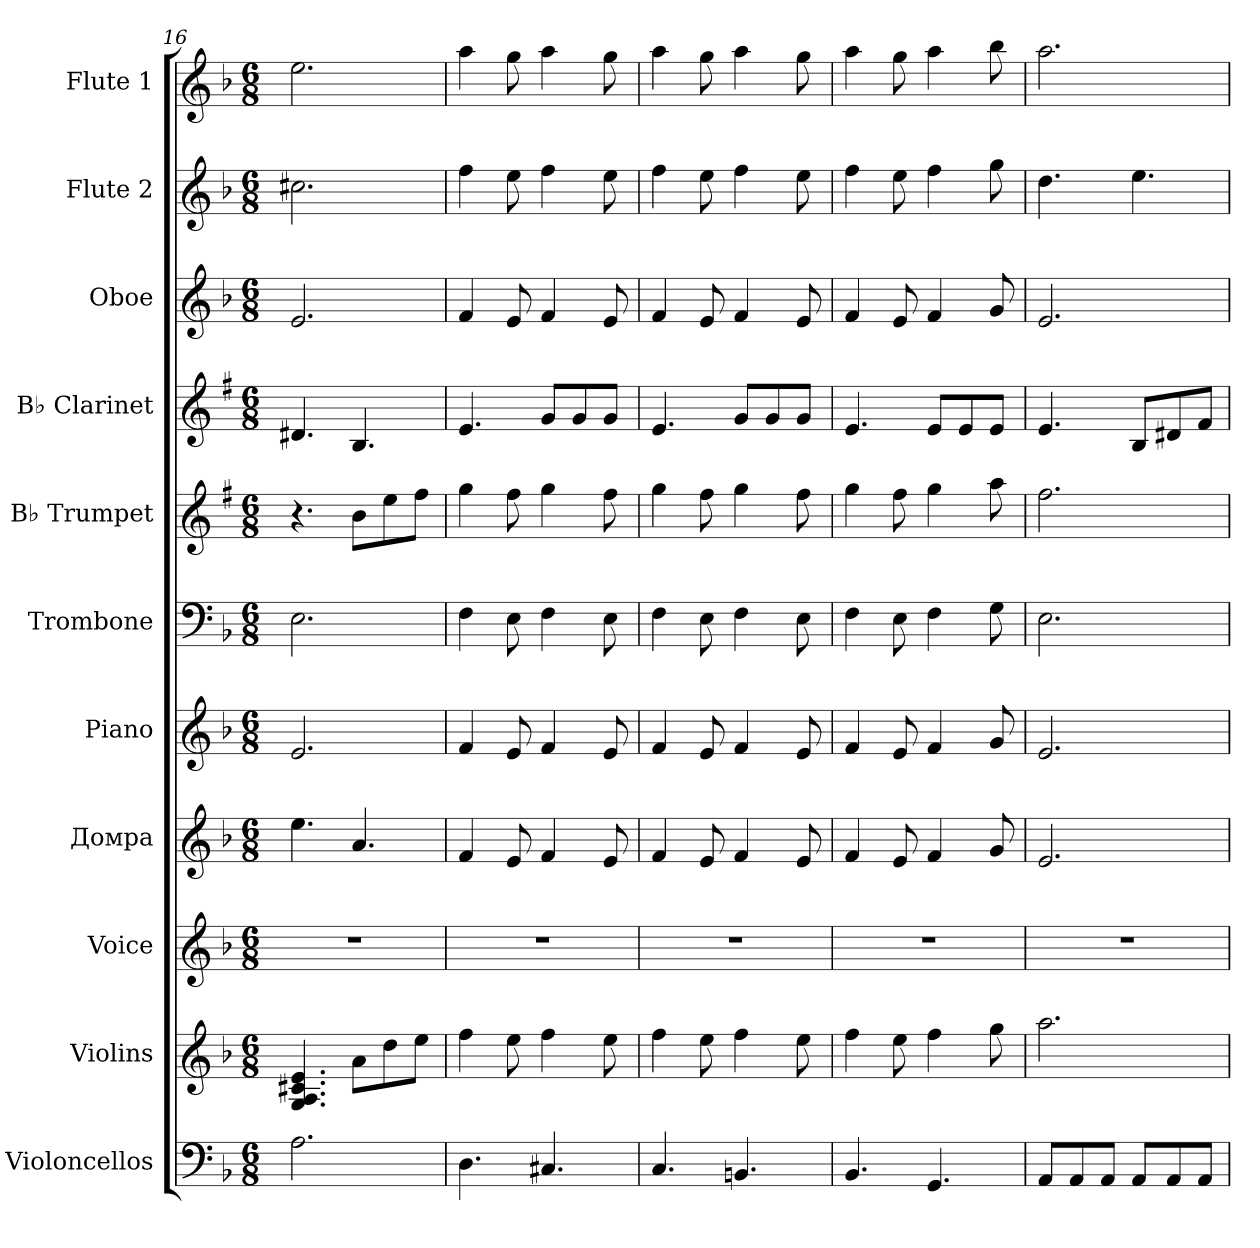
**kern	**kern	**kern	**kern	**kern	**kern	**kern	**kern	**kern	**kern	**kern
*part11	*part10	*part9	*part8	*part7	*part6	*part5	*part4	*part3	*part2	*part1
*staff11	*staff10	*staff9	*staff8	*staff7	*staff6	*staff5	*staff4	*staff3	*staff2	*staff1
*I"Violoncellos	*I"Violins	*I"Voice	*I"Домра	*I"Piano	*I"Trombone	*I"B♭ Trumpet	*I"B♭ Clarinet	*I"Oboe	*I"Flute 2	*I"Flute 1
*I'Vcs.	*I'Vlns.	*I'Vo.	*	*I'Pno.	*I'Tbn.	*I'B♭ Tpt.	*I'B♭ Cl.	*I'Ob.	*I'Fl. 2	*I'Fl. 1
*clefF4	*clefG2	*clefG2	*clefG2	*clefG2	*clefF4	*clefG2	*clefG2	*clefG2	*clefG2	*clefG2
*	*	*	*	*	*	*ITrd1c2	*ITrd1c2	*	*	*
*k[b-]	*k[b-]	*k[b-]	*k[b-]	*k[b-]	*k[b-]	*k[b-]	*k[b-]	*k[b-]	*k[b-]	*k[b-]
*M6/8	*M6/8	*M6/8	*M6/8	*M6/8	*M6/8	*M6/8	*M6/8	*M6/8	*M6/8	*M6/8
=16	=16	=16	=16	=16	=16	=16	=16	=16	=16	=16
2.A\	4.G/ 4.A/ 4.c#X/ 4.e/	2.r	4.ee\	2.e/	2.E\	4.r	4.c#X/	2.e/	2.cc#X\	2.ee\
.	8a\L	.	4.a/	.	.	8a\L	4.A/	.	.	.
.	8dd\	.	.	.	.	8dd\	.	.	.	.
.	8ee\J	.	.	.	.	8ee\J	.	.	.	.
=17	=17	=17	=17	=17	=17	=17	=17	=17	=17	=17
4.D\	4ff\	2.r	4f/	4f/	4F\	4ff\	4.d/	4f/	4ff\	4aa\
.	8ee\	.	8e/	8e/	8E\	8ee\	.	8e/	8ee\	8gg\
4.C#X/	4ff\	.	4f/	4f/	4F\	4ff\	8f/L	4f/	4ff\	4aa\
.	.	.	.	.	.	.	8f/	.	.	.
.	8ee\	.	8e/	8e/	8E\	8ee\	8f/J	8e/	8ee\	8gg\
!!LO:PB:g=z
=18	=18	=18	=18	=18	=18	=18	=18	=18	=18	=18
4.C/	4ff\	2.r	4f/	4f/	4F\	4ff\	4.d/	4f/	4ff\	4aa\
.	8ee\	.	8e/	8e/	8E\	8ee\	.	8e/	8ee\	8gg\
4.BBn/	4ff\	.	4f/	4f/	4F\	4ff\	8f/L	4f/	4ff\	4aa\
.	.	.	.	.	.	.	8f/	.	.	.
.	8ee\	.	8e/	8e/	8E\	8ee\	8f/J	8e/	8ee\	8gg\
=19	=19	=19	=19	=19	=19	=19	=19	=19	=19	=19
4.BB-/	4ff\	2.r	4f/	4f/	4F\	4ff\	4.d/	4f/	4ff\	4aa\
.	8ee\	.	8e/	8e/	8E\	8ee\	.	8e/	8ee\	8gg\
4.GG/	4ff\	.	4f/	4f/	4F\	4ff\	8d/L	4f/	4ff\	4aa\
.	.	.	.	.	.	.	8d/	.	.	.
.	8gg\	.	8g/	8g/	8G\	8gg\	8d/J	8g/	8gg\	8bb-\
=20	=20	=20	=20	=20	=20	=20	=20	=20	=20	=20
8AA/L	2.aa\	2.r	2.e/	2.e/	2.E\	2.ee\	4.d/	2.e/	4.dd\	2.aa\
8AA/	.	.	.	.	.	.	.	.	.	.
8AA/J	.	.	.	.	.	.	.	.	.	.
8AA/L	.	.	.	.	.	.	8A/L	.	4.ee\	.
8AA/	.	.	.	.	.	.	8c#X/	.	.	.
8AA/J	.	.	.	.	.	.	8e/J	.	.	.
=	=	=	=	=	=	=	=	=	=	=
*-	*-	*-	*-	*-	*-	*-	*-	*-	*-	*-
